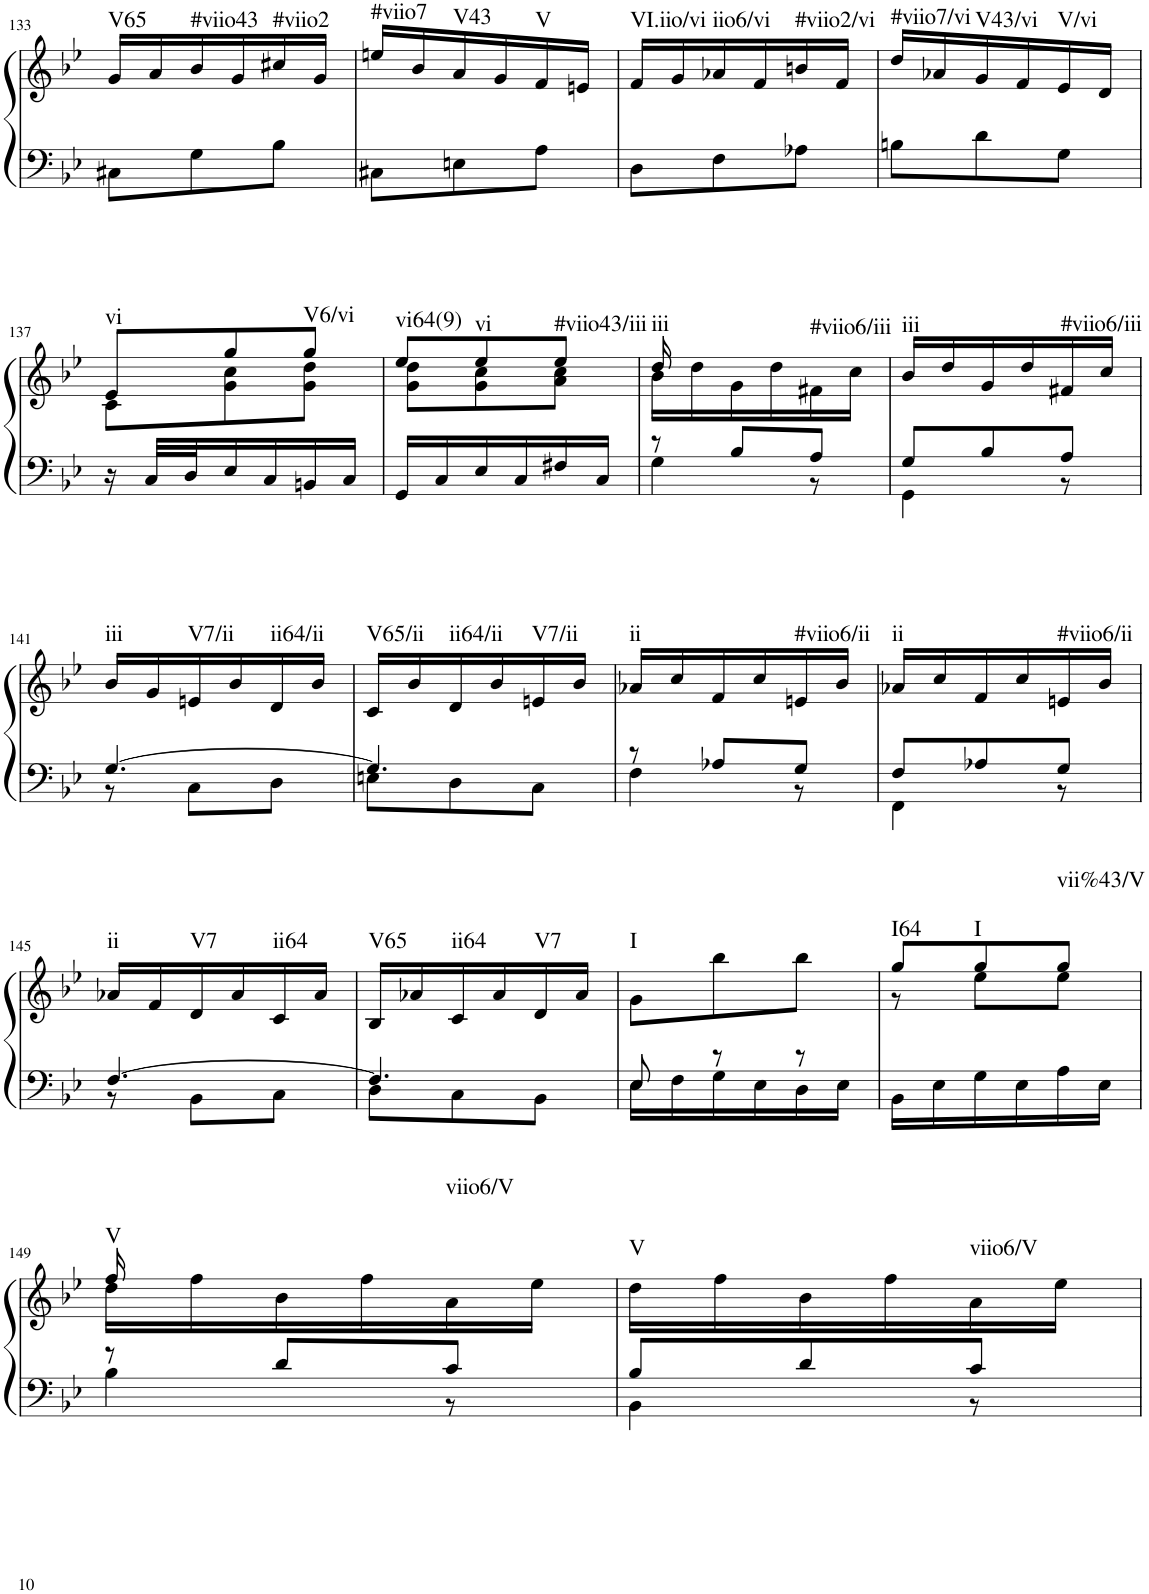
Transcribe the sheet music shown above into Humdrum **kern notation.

**kern	**kern	**harte
*part1	*part1	*part1
*staff2	*staff1	*
*I"unbenannt1	*	*
!!LO:PB:g=z
*clefF4	*clefG2	*
*k[b-e-]	*k[b-e-]	*
*M3/8	*M3/8	*
=133	=133	=133
!	!	!LO:H:kt=V65
8C#X\L	16g/LL	N
.	16a/	.
!	!	!LO:H:kt=#viio43
8G\	16b-/	N
.	16g/	.
!	!	!LO:H:kt=#viio2
8B-\J	16cc#X/	N
.	16g/JJ	.
=134	=134	=134
!	!	!LO:H:kt=#viio7
8C#X\L	16een/LL	N
.	16b-/	.
!	!	!LO:H:kt=V43
8En\	16a/	N
.	16g/	.
!	!	!LO:H:kt=V
8A\J	16f/	N
.	16en/JJ	.
=135	=135	=135
!	!	!LO:H:kt=VI.iio/vi
8D\L	16f/LL	N
.	16g/	.
!	!	!LO:H:kt=iio6/vi
8F\	16a-X/	N
.	16f/	.
!	!	!LO:H:kt=#viio2/vi
8A-X\J	16bn/	N
.	16f/JJ	.
=136	=136	=136
!	!	!LO:H:kt=#viio7/vi
8Bn\L	16dd/LL	N
.	16a-X/	.
!	!	!LO:H:kt=V43/vi
8d\	16g/	N
.	16f/	.
!	!	!LO:H:kt=V/vi
8G\J	16e-/	N
.	16d/JJ	.
!!LO:LB:g=z
=137	=137	=137
*	*^	*
!	!	!	!LO:H:kt=vi
16r	8e-/L	8c\L	N
32C/LLL	.	.	.
32D/J	.	.	.
16E-/	8gg/	8g\ 8cc\	.
16C/	.	.	.
!	!	!	!LO:H:kt=V6/vi
16BBn/	8gg/J	8g\ 8dd\J	N
16C/JJ	.	.	.
=138	=138	=138	=138
!	!	!	!LO:H:kt=vi64(9)
16GG/LL	8ee-/L	8g\ 8dd\L	N
16C/	.	.	.
!	!	!	!LO:H:kt=vi
16E-/	8ee-/	8g\ 8cc\	N
16C/	.	.	.
!	!	!	!LO:H:kt=#viio43/iii
16F#X/	8ee-/J	8a\ 8cc\J	N
16C/JJ	.	.	.
=139	=139	=139	=139
*^	*	*	*
!	!	!	!	!LO:H:kt=iii
8r	4G\	16dd/	16b-\LL	N
!	!	!	!	!LO:H:kt=#viio6/iii
.	.	4ryy	16dd\	N
8B-/L	.	.	16g\	.
.	.	.	16dd\	.
8A/J	8r	.	16f#X\	.
.	.	16ryy	16cc\JJ	.
=140	=140	=140	=140	=140
!	!	!	!	!LO:H:kt=iii
*	*	*v	*v	*
8G/L	4GG\	16b-/LL	N
.	.	16dd/	.
8B-/	.	16g/	.
.	.	16dd/	.
!	!	!	!LO:H:kt=#viio6/iii
8A/J	8r	16f#X/	N
.	.	16cc/JJ	.
!!LO:LB:g=z
=141	=141	=141	=141
!	!	!	!LO:H:kt=iii
[4.G/	8r	16b-/LL	N
.	.	16g/	.
!	!	!	!LO:H:kt=V7/ii
.	8C\L	16en/	N
.	.	16b-/	.
!	!	!	!LO:H:kt=ii64/ii
.	8D\J	16d/	N
.	.	16b-/JJ	.
=142	=142	=142	=142
!	!	!	!LO:H:kt=V65/ii
4.G/]	8En\L	16c/LL	N
.	.	16b-/	.
!	!	!	!LO:H:kt=ii64/ii
.	8D\	16d/	N
.	.	16b-/	.
!	!	!	!LO:H:kt=V7/ii
.	8C\J	16en/	N
.	.	16b-/JJ	.
=143	=143	=143	=143
!	!	!	!LO:H:kt=ii
8r	4F\	16a-X/LL	N
.	.	16cc/	.
8A-X/L	.	16f/	.
.	.	16cc/	.
!	!	!	!LO:H:kt=#viio6/ii
8G/J	8r	16en/	N
.	.	16b-/JJ	.
=144	=144	=144	=144
!	!	!	!LO:H:kt=ii
8F/L	4FF\	16a-X/LL	N
.	.	16cc/	.
8A-X/	.	16f/	.
.	.	16cc/	.
!	!	!	!LO:H:kt=#viio6/ii
8G/J	8r	16en/	N
.	.	16b-/JJ	.
!!LO:LB:g=z
=145	=145	=145	=145
!	!	!	!LO:H:kt=ii
[4.F/	8r	16a-X/LL	N
.	.	16f/	.
!	!	!	!LO:H:kt=V7
.	8BB-\L	16d/	N
.	.	16a-/	.
!	!	!	!LO:H:kt=ii64
.	8C\J	16c/	N
.	.	16a-/JJ	.
=146	=146	=146	=146
!	!	!	!LO:H:kt=V65
4.F/]	8D\L	16B-/LL	N
.	.	16a-X/	.
!	!	!	!LO:H:kt=ii64
.	8C\	16c/	N
.	.	16a-/	.
!	!	!	!LO:H:kt=V7
.	8BB-\J	16d/	N
.	.	16a-/JJ	.
=147	=147	=147	=147
!	!	!	!LO:H:kt=I
8E-/	16E-\LL	8g\L	N
.	16F\	.	.
8r	16G\	8bb-\	.
.	16E-\	.	.
8r	16D\	8bb-\J	.
.	16E-\JJ	.	.
=148	=148	=148	=148
*	*	*^	*
!	!	!	!	!LO:H:kt=I64
*v	*v	*	*	*
16BB-\LL	8gg/L	8r	N
16E-\	.	.	.
!	!	!	!LO:H:kt=I
16G\	8gg/	8ee-\L	N
16E-\	.	.	.
!	!	!	!LO:H:kt=vii%43/V
16A\	8gg/J	8ee-\J	N
16E-\JJ	.	.	.
!!LO:LB:g=z	!!
=149	=149	=149	=149
*^	*	*	*
!	!	!	!	!LO:H:kt=V
8r	4B-\	16ff/	16dd\LL	N
!	!	!	!	!LO:H:kt=viio6/V
.	.	4ryy	16ff\	N
8d/L	.	.	16b-\	.
.	.	.	16ff\	.
8c/J	8r	.	16a\	.
.	.	16ryy	16ee-\JJ	.
=150	=150	=150	=150	=150
!	!	!	!	!LO:H:kt=V
*	*	*v	*v	*
8B-/L	4BB-\	16dd\LL	N
.	.	16ff\	.
8d/	.	16b-\	.
.	.	16ff\	.
!	!	!	!LO:H:kt=viio6/V
8c/J	8r	16a\	N
.	.	16ee-\JJ	.
*v	*v	*	*
=	=	=
*-	*-	*-
